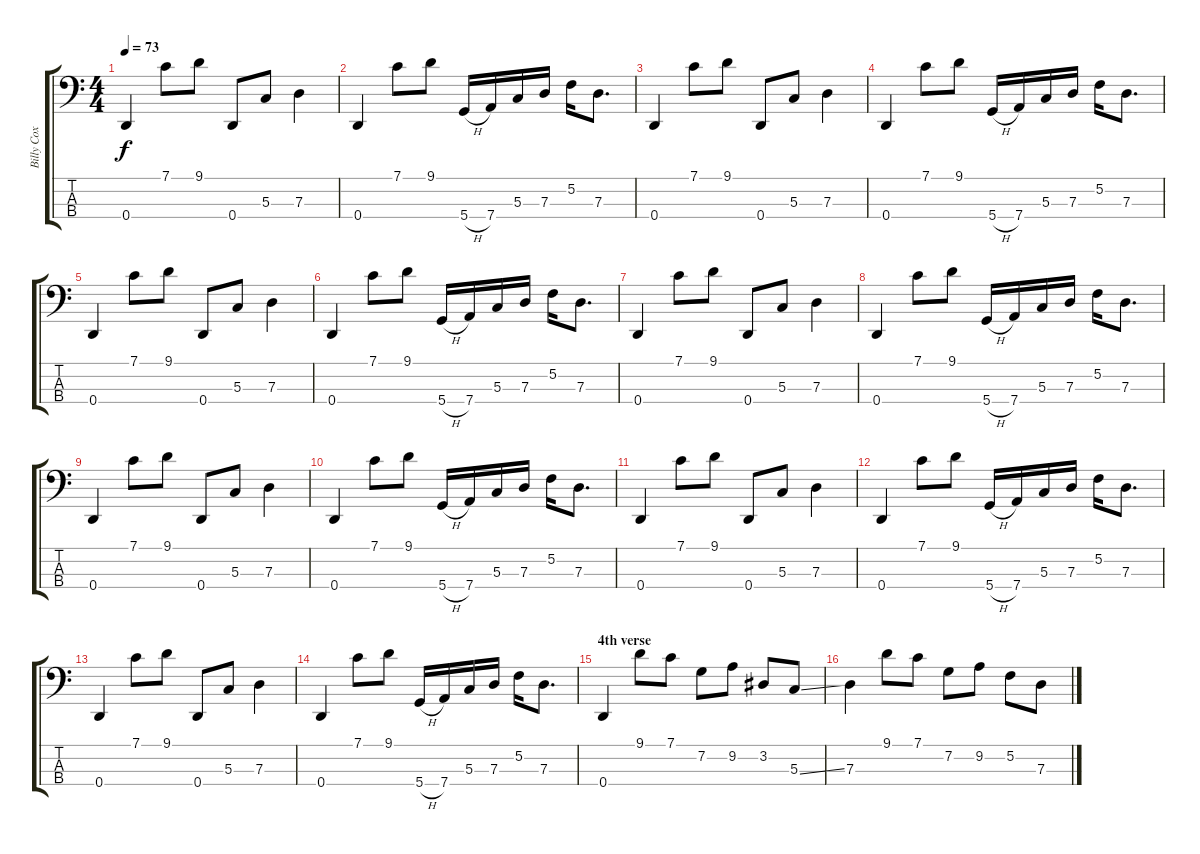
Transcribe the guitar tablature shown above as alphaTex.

\track ("Billy Cox" "Billy Cox") {instrument electricbassfinger}
\staff {score tabs}
\tuning (F2 C2 G1 D1) {hide}
\ts (4 4)
\tempo 73
\clef f4
\ks c
0.4.4{dy f} 7.1.8 9.1.8 0.4.8 5.3.8 7.3.4 |
0.4.4 7.1.8 9.1.8 5.4{h}.16 7.4.16 5.3.16 7.3.16 5.2.16 7.3.8{d} |
0.4.4 7.1.8 9.1.8 0.4.8 5.3.8 7.3.4 |
0.4.4 7.1.8 9.1.8 5.4{h}.16 7.4.16 5.3.16 7.3.16 5.2.16 7.3.8{d} |
0.4.4 7.1.8 9.1.8 0.4.8 5.3.8 7.3.4 |
0.4.4 7.1.8 9.1.8 5.4{h}.16 7.4.16 5.3.16 7.3.16 5.2.16 7.3.8{d} |
0.4.4 7.1.8 9.1.8 0.4.8 5.3.8 7.3.4 |
0.4.4 7.1.8 9.1.8 5.4{h}.16 7.4.16 5.3.16 7.3.16 5.2.16 7.3.8{d} |
0.4.4 7.1.8 9.1.8 0.4.8 5.3.8 7.3.4 |
0.4.4 7.1.8 9.1.8 5.4{h}.16 7.4.16 5.3.16 7.3.16 5.2.16 7.3.8{d} |
0.4.4 7.1.8 9.1.8 0.4.8 5.3.8 7.3.4 |
0.4.4 7.1.8 9.1.8 5.4{h}.16 7.4.16 5.3.16 7.3.16 5.2.16 7.3.8{d} |
0.4.4 7.1.8 9.1.8 0.4.8 5.3.8 7.3.4 |
0.4.4 7.1.8 9.1.8 5.4{h}.16 7.4.16 5.3.16 7.3.16 5.2.16 7.3.8{d} |
\section ("" "4th verse")
0.4.4 9.1.8 7.1.8 7.2.8 9.2.8 3.2.8 5.3{ss}.8 |
7.3.4 9.1.8 7.1.8 7.2.8 9.2.8 5.2.8 7.3.8
